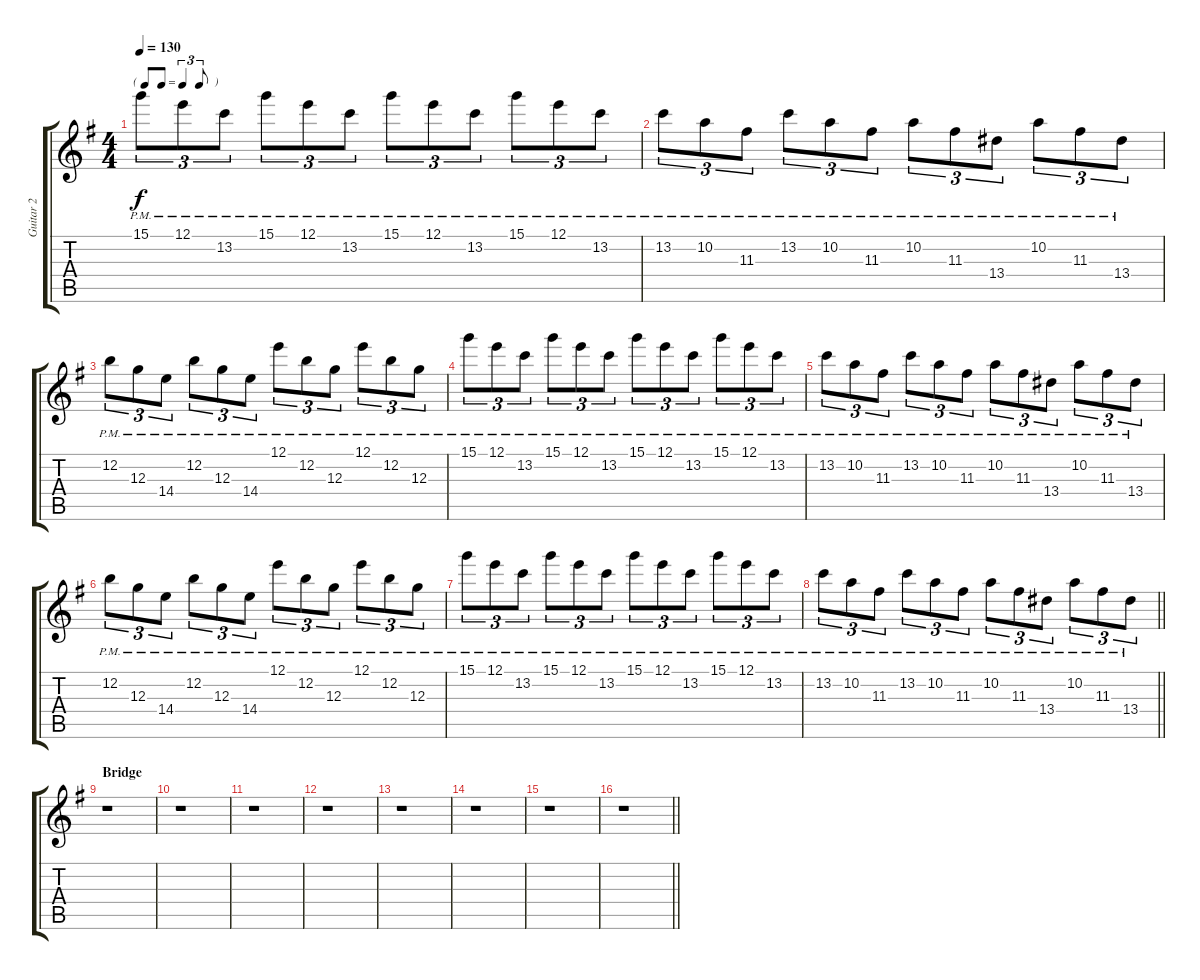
\track ("Guitar 2" "Guitar 2") {instrument overdrivenguitar}
\staff {score tabs}
\tuning (E4 B3 G3 D3 A2 E2) {hide}
\ts (4 4)
\tf triplet8th
\tempo 130
\clef g2
\ks eminor
15.1{pm}.8{tu (3 2) dy f} 12.1{pm}.8{tu (3 2)} 13.2{pm}.8{tu (3 2)} 15.1{pm}.8{tu (3 2)} 12.1{pm}.8{tu (3 2)} 13.2{pm}.8{tu (3 2)} 15.1{pm}.8{tu (3 2)} 12.1{pm}.8{tu (3 2)} 13.2{pm}.8{tu (3 2)} 15.1{pm}.8{tu (3 2)} 12.1{pm}.8{tu (3 2)} 13.2{pm}.8{tu (3 2)} |
13.2{pm}.8{tu (3 2)} 10.2{pm}.8{tu (3 2)} 11.3{pm}.8{tu (3 2)} 13.2{pm}.8{tu (3 2)} 10.2{pm}.8{tu (3 2)} 11.3{pm}.8{tu (3 2)} 10.2{pm}.8{tu (3 2)} 11.3{pm}.8{tu (3 2)} 13.4{pm}.8{tu (3 2)} 10.2{pm}.8{tu (3 2)} 11.3{pm}.8{tu (3 2)} 13.4{pm}.8{tu (3 2)} |
12.2{pm}.8{tu (3 2)} 12.3{pm}.8{tu (3 2)} 14.4{pm}.8{tu (3 2)} 12.2{pm}.8{tu (3 2)} 12.3{pm}.8{tu (3 2)} 14.4{pm}.8{tu (3 2)} 12.1{pm}.8{tu (3 2)} 12.2{pm}.8{tu (3 2)} 12.3{pm}.8{tu (3 2)} 12.1{pm}.8{tu (3 2)} 12.2{pm}.8{tu (3 2)} 12.3{pm}.8{tu (3 2)} |
15.1{pm}.8{tu (3 2)} 12.1{pm}.8{tu (3 2)} 13.2{pm}.8{tu (3 2)} 15.1{pm}.8{tu (3 2)} 12.1{pm}.8{tu (3 2)} 13.2{pm}.8{tu (3 2)} 15.1{pm}.8{tu (3 2)} 12.1{pm}.8{tu (3 2)} 13.2{pm}.8{tu (3 2)} 15.1{pm}.8{tu (3 2)} 12.1{pm}.8{tu (3 2)} 13.2{pm}.8{tu (3 2)} |
13.2{pm}.8{tu (3 2)} 10.2{pm}.8{tu (3 2)} 11.3{pm}.8{tu (3 2)} 13.2{pm}.8{tu (3 2)} 10.2{pm}.8{tu (3 2)} 11.3{pm}.8{tu (3 2)} 10.2{pm}.8{tu (3 2)} 11.3{pm}.8{tu (3 2)} 13.4{pm}.8{tu (3 2)} 10.2{pm}.8{tu (3 2)} 11.3{pm}.8{tu (3 2)} 13.4{pm}.8{tu (3 2)} |
12.2{pm}.8{tu (3 2)} 12.3{pm}.8{tu (3 2)} 14.4{pm}.8{tu (3 2)} 12.2{pm}.8{tu (3 2)} 12.3{pm}.8{tu (3 2)} 14.4{pm}.8{tu (3 2)} 12.1{pm}.8{tu (3 2)} 12.2{pm}.8{tu (3 2)} 12.3{pm}.8{tu (3 2)} 12.1{pm}.8{tu (3 2)} 12.2{pm}.8{tu (3 2)} 12.3{pm}.8{tu (3 2)} |
15.1{pm}.8{tu (3 2)} 12.1{pm}.8{tu (3 2)} 13.2{pm}.8{tu (3 2)} 15.1{pm}.8{tu (3 2)} 12.1{pm}.8{tu (3 2)} 13.2{pm}.8{tu (3 2)} 15.1{pm}.8{tu (3 2)} 12.1{pm}.8{tu (3 2)} 13.2{pm}.8{tu (3 2)} 15.1{pm}.8{tu (3 2)} 12.1{pm}.8{tu (3 2)} 13.2{pm}.8{tu (3 2)} |
\barLineRight lightlight
13.2{pm}.8{tu (3 2)} 10.2{pm}.8{tu (3 2)} 11.3{pm}.8{tu (3 2)} 13.2{pm}.8{tu (3 2)} 10.2{pm}.8{tu (3 2)} 11.3{pm}.8{tu (3 2)} 10.2{pm}.8{tu (3 2)} 11.3{pm}.8{tu (3 2)} 13.4{pm}.8{tu (3 2)} 10.2{pm}.8{tu (3 2)} 11.3{pm}.8{tu (3 2)} 13.4{pm}.8{tu (3 2)} |
\section ("" "Bridge")
r.1 |
r.1 |
r.1 |
r.1 |
r.1 |
r.1 |
r.1 |
\barLineRight lightlight
r.1
